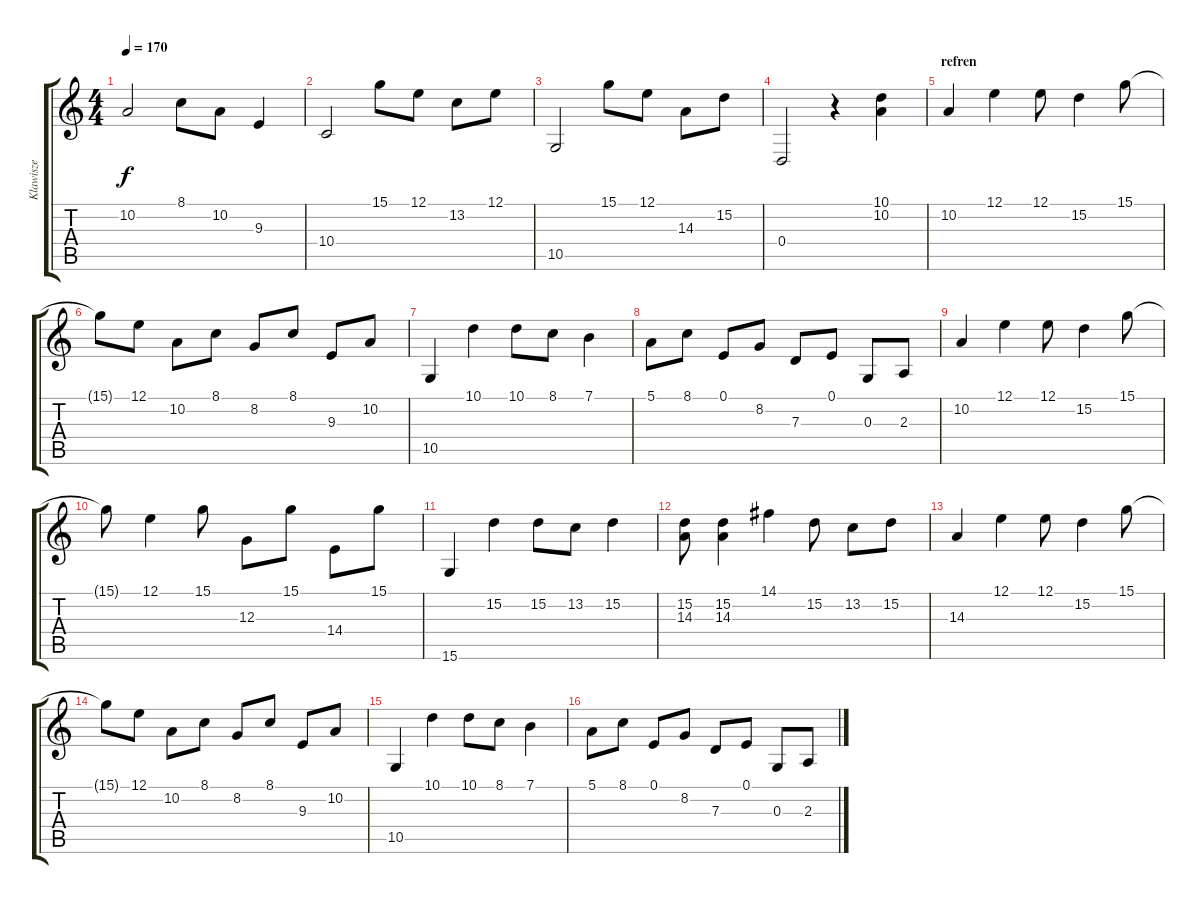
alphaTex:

\track ("Klawisze" "Klawisze") {instrument acousticgrandpiano}
\staff {score tabs}
\tuning (E4 B3 G3 D3 A2 E2) {hide}
\ts (4 4)
\tempo 170
\clef g2
\ks c
10.2.2{dy f} 8.1.8 10.2.8 9.3.4 |
10.4.2 15.1.8 12.1.8 13.2.8 12.1.8 |
10.5.2 15.1.8 12.1.8 14.3.8 15.2.8 |
0.4.2 r.4 (10.1 10.2).4 |
\section ("" "refren")
10.2.4 12.1.4 12.1.8 15.2.4 15.1.8 |
15.1{t}.8 12.1.8 10.2.8 8.1.8 8.2.8 8.1.8 9.3.8 10.2.8 |
10.5.4 10.1.4 10.1.8 8.1.8 7.1.4 |
5.1.8 8.1.8 0.1.8 8.2.8 7.3.8 0.1.8 0.3.8 2.3.8 |
10.2.4 12.1.4 12.1.8 15.2.4 15.1.8 |
15.1{t}.8 12.1.4 15.1.8 12.3.8 15.1.8 14.4.8 15.1.8 |
15.6.4 15.2.4 15.2.8 13.2.8 15.2.4 |
(15.2 14.3).8 (15.2 14.3).4 14.1.4 15.2.8 13.2.8 15.2.8 |
14.3.4 12.1.4 12.1.8 15.2.4 15.1.8 |
15.1{t}.8 12.1.8 10.2.8 8.1.8 8.2.8 8.1.8 9.3.8 10.2.8 |
10.5.4 10.1.4 10.1.8 8.1.8 7.1.4 |
5.1.8 8.1.8 0.1.8 8.2.8 7.3.8 0.1.8 0.3.8 2.3.8
